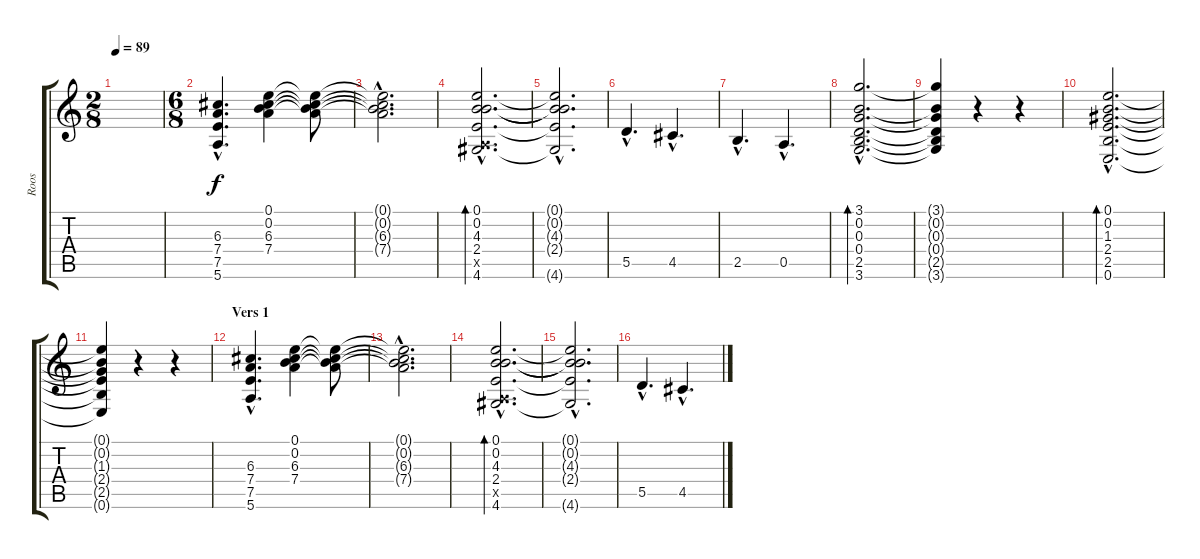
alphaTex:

\track ("Roos" "Roos") {instrument electricguitarclean}
\staff {score tabs}
\tuning (E4 B3 G3 D3 A2 E2) {hide}
\ts (2 8)
\tempo 89
\clef g2
\ks c
|
\ts (6 8)
(6.3{hac} 7.4{hac} 7.5{hac} 5.6{hac}).4{d} (0.1 0.2 6.3 7.4).4 (0.1{t} 0.2{t} 6.3{t} 7.4{t}).8 |
(0.1{hac t} 0.2{hac t} 6.3{hac t} 7.4{hac t}).2{d} |
(0.1{hac} 0.2{hac} 4.3{hac} 2.4{hac} 0.5{hac x} 4.6{hac}).2{d bd 120} |
(0.1{hac t} 0.2{hac t} 4.3{hac t} 2.4{hac t} 4.6{hac t}).2{d} |
5.5{hac}.4{d} 4.5{hac}.4{d} |
2.5{hac}.4{d} 0.5{hac}.4{d} |
(3.1{hac} 0.2{hac} 0.3{hac} 0.4{hac} 2.5{hac} 3.6{hac}).2{d bd 120} |
(3.1{t} 0.2{t} 0.3{t} 0.4{t} 2.5{t} 3.6{t}).4 r.4 r.4 |
(0.1{hac} 0.2{hac} 1.3{hac} 2.4{hac} 2.5{hac} 0.6{hac}).2{d bd 120} |
(0.1{t} 0.2{t} 1.3{t} 2.4{t} 2.5{t} 0.6{t}).4 r.4 r.4 |
\section ("" "Vers 1")
(6.3{hac} 7.4{hac} 7.5{hac} 5.6{hac}).4{d} (0.1 0.2 6.3 7.4).4 (0.1{t} 0.2{t} 6.3{t} 7.4{t}).8 |
(0.1{hac t} 0.2{hac t} 6.3{hac t} 7.4{hac t}).2{d} |
(0.1{hac} 0.2{hac} 4.3{hac} 2.4{hac} 0.5{hac x} 4.6{hac}).2{d bd 120} |
(0.1{hac t} 0.2{hac t} 4.3{hac t} 2.4{hac t} 4.6{hac t}).2{d} |
5.5{hac}.4{d} 4.5{hac}.4{d}
